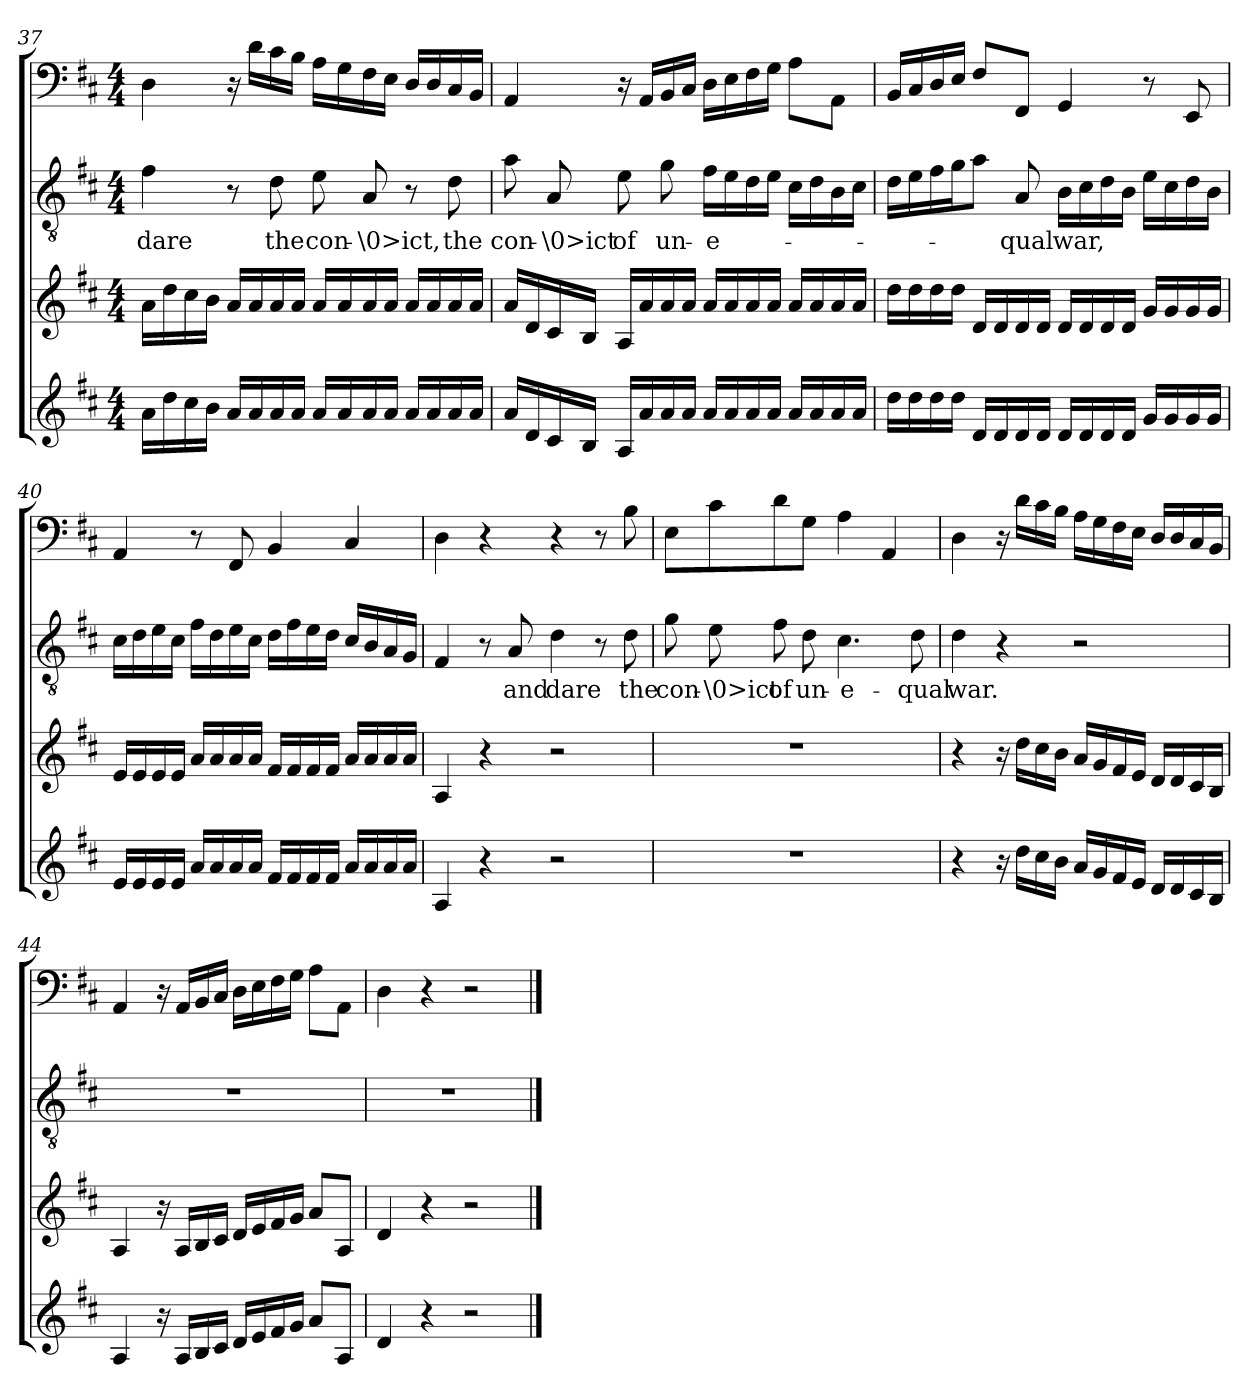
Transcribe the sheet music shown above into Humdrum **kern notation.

**kern	**kern	**kern	**text	**kern
*part4	*part3	*part2	*part2	*part1
*staff4	*staff3	*staff2	*staff2	*staff1
*clefG2	*clefG2	*clefGv2	*	*clefF4
*k[f#c#]	*k[f#c#]	*k[f#c#]	*	*k[f#c#]
*D:	*D:	*D:	*	*D:
*M4/4	*M4/4	*M4/4	*	*M4/4
=37	=37	=37	=37	=37
16a\LL	16a\LL	4f#\	dare	4D\
16dd\	16dd\	.	.	.
16cc#\	16cc#\	.	.	.
16b\JJ	16b\JJ	.	.	.
16a/LL	16a/LL	8r	.	16r
16a/	16a/	.	.	16d\LL
16a/	16a/	8d\	the	16c#\
16a/JJ	16a/JJ	.	.	16B\JJ
16a/LL	16a/LL	8e\	con-	16A\LL
16a/	16a/	.	.	16G\
16a/	16a/	8A/	-\0>ict,	16F#\
16a/JJ	16a/JJ	.	.	16E\JJ
16a/LL	16a/LL	8r	.	16D/LL
16a/	16a/	.	.	16D/
16a/	16a/	8d\	the	16C#/
16a/JJ	16a/JJ	.	.	16BB/JJ
=38	=38	=38	=38	=38
16a/LL	16a/LL	8a\	con-	4AA/
16d/	16d/	.	.	.
16c#/	16c#/	8A/	-\0>ict	.
16B/JJ	16B/JJ	.	.	.
16A/LL	16A/LL	8e\	of	16r
16a/	16a/	.	.	16AA/LL
16a/	16a/	8g\	un-	16BB/
16a/JJ	16a/JJ	.	.	16C#/JJ
16a/LL	16a/LL	16f#\LL	-e-	16D\LL
16a/	16a/	16e\	.	16E\
16a/	16a/	16d\	.	16F#\
16a/JJ	16a/JJ	16e\JJ	.	16G\JJ
16a/LL	16a/LL	16c#\LL	.	8A\L
16a/	16a/	16d\	.	.
16a/	16a/	16B\	.	8AA\J
16a/JJ	16a/JJ	16c#\JJ	.	.
=39	=39	=39	=39	=39
16dd\LL	16dd\LL	16d\LL	.	16BB/LL
16dd\	16dd\	16e\	.	16C#/
16dd\	16dd\	16f#\	.	16D/
16dd\JJ	16dd\JJ	16g\J	.	16E/JJ
16d/LL	16d/LL	8a\J	.	8F#/L
16d/	16d/	.	.	.
16d/	16d/	8A/	-qual	8FF#/J
16d/JJ	16d/JJ	.	.	.
16d/LL	16d/LL	16B\LL	war,	4GG/
16d/	16d/	16c#\	.	.
16d/	16d/	16d\	.	.
16d/JJ	16d/JJ	16B\JJ	.	.
16g/LL	16g/LL	16e\LL	.	8r
16g/	16g/	16c#\	.	.
16g/	16g/	16d\	.	8EE/
16g/JJ	16g/JJ	16B\JJ	.	.
=40	=40	=40	=40	=40
16e/LL	16e/LL	16c#\LL	.	4AA/
16e/	16e/	16d\	.	.
16e/	16e/	16e\	.	.
16e/JJ	16e/JJ	16c#\JJ	.	.
16a/LL	16a/LL	16f#\LL	.	8r
16a/	16a/	16d\	.	.
16a/	16a/	16e\	.	8FF#/
16a/JJ	16a/JJ	16c#\JJ	.	.
16f#/LL	16f#/LL	16d\LL	.	4BB/
16f#/	16f#/	16f#\	.	.
16f#/	16f#/	16e\	.	.
16f#/JJ	16f#/JJ	16d\JJ	.	.
16a/LL	16a/LL	16c#/LL	.	4C#/
16a/	16a/	16B/	.	.
16a/	16a/	16A/	.	.
16a/JJ	16a/JJ	16G/JJ	.	.
=41	=41	=41	=41	=41
4A/	4A/	4F#/	.	4D\
4r	4r	8r	.	4r
.	.	8A/	and	.
2r	2r	4d\	dare	4r
.	.	8r	.	8r
.	.	8d\	the	8B\
=42	=42	=42	=42	=42
1r	1r	8g\	con-	8E\L
.	.	8e\	-\0>ict	8c#\
.	.	8f#\	of	8d\
.	.	8d\	un-	8G\J
.	.	4.c#\	-e-	4A\
.	.	.	.	4AA/
.	.	8d\	-qual	.
=43	=43	=43	=43	=43
4r	4r	4d\	war.	4D\
16r	16r	4r	.	16r
16dd\LL	16dd\LL	.	.	16d\LL
16cc#\	16cc#\	.	.	16c#\
16b\JJ	16b\JJ	.	.	16B\JJ
16a/LL	16a/LL	2r	.	16A\LL
16g/	16g/	.	.	16G\
16f#/	16f#/	.	.	16F#\
16e/JJ	16e/JJ	.	.	16E\JJ
16d/LL	16d/LL	.	.	16D/LL
16d/	16d/	.	.	16D/
16c#/	16c#/	.	.	16C#/
16B/JJ	16B/JJ	.	.	16BB/JJ
=44	=44	=44	=44	=44
4A/	4A/	1r	.	4AA/
16r	16r	.	.	16r
16A/LL	16A/LL	.	.	16AA/LL
16B/	16B/	.	.	16BB/
16c#/JJ	16c#/JJ	.	.	16C#/JJ
16d/LL	16d/LL	.	.	16D\LL
16e/	16e/	.	.	16E\
16f#/	16f#/	.	.	16F#\
16g/JJ	16g/JJ	.	.	16G\JJ
8a/L	8a/L	.	.	8A\L
8A/J	8A/J	.	.	8AA\J
=45	=45	=45	=45	=45
4d/	4d/	1r	.	4D\
4r	4r	.	.	4r
2r	2r	.	.	2r
==	==	==	==	==
*-	*-	*-	*-	*-
